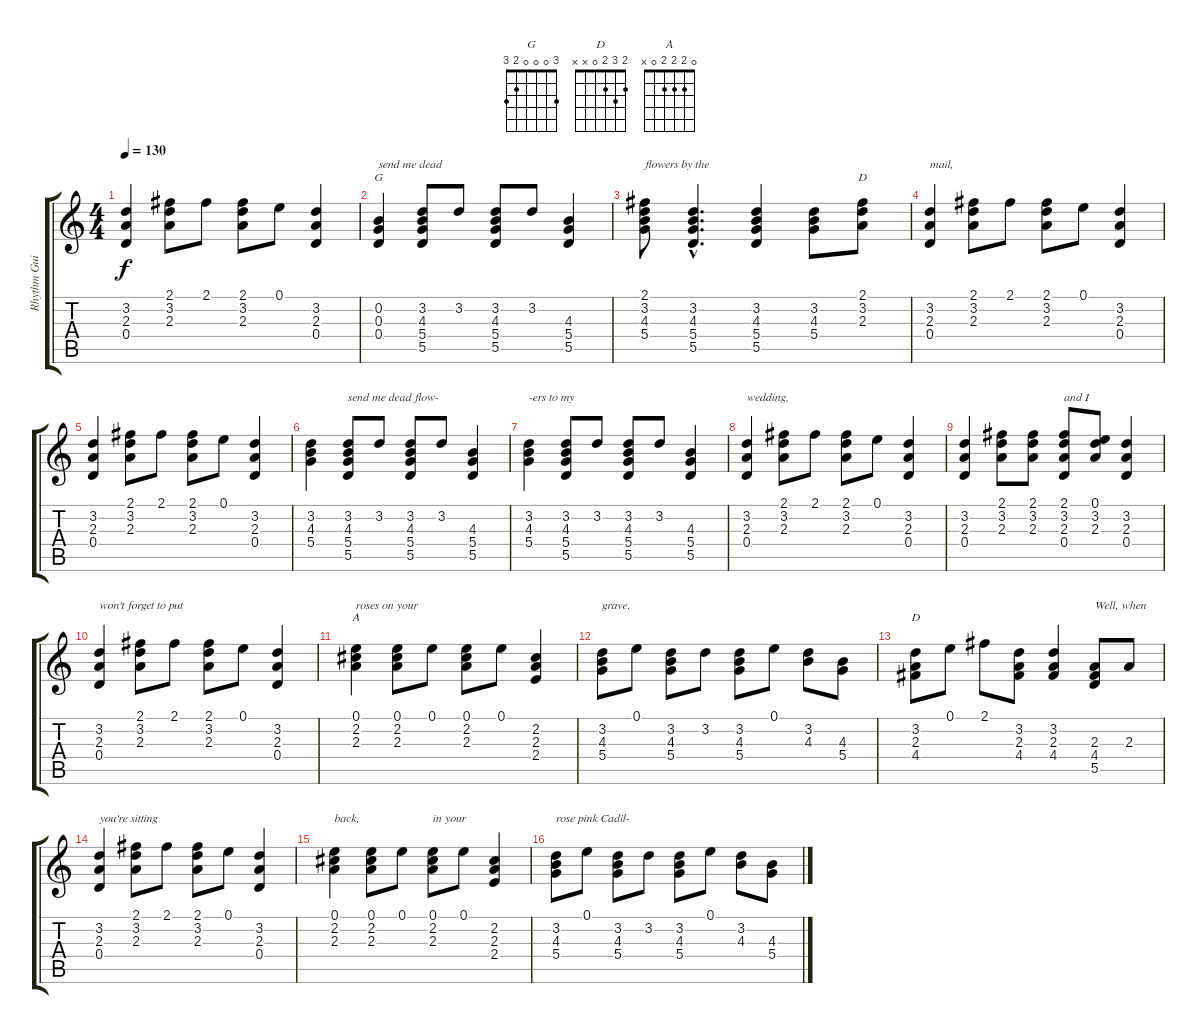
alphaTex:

\track ("Rhythm Guitar" "Rhythm Gui") {instrument acousticguitarsteel}
\staff {score tabs}
\tuning (E4 B3 G3 D3 A2 E2) {hide}
\chord ("G" 3 0 0 0 2 3)
\chord ("D" 2 3 2 x x x)
\chord ("A" 0 2 2 2 0 x)
\chord ("D" 2 3 2 0 x x)
\ts (4 4)
\tempo 130
\clef g2
\ks c
(3.2 2.3 0.4).4{dy f} (2.1 3.2 2.3).8 2.1.8 (2.1 3.2 2.3).8 0.1.8 (3.2 2.3 0.4).4 |
(0.2 0.3 0.4).4{ch "G" txt "send me dead"} (3.2 4.3 5.4 5.5).8 3.2.8 (3.2 4.3 5.4 5.5).8 3.2.8 (4.3 5.4 5.5).4 |
(2.1 3.2 4.3 5.4).8{txt "flowers by the "} (3.2{hac} 4.3{hac} 5.4{hac} 5.5{hac}).4{d} (3.2 4.3 5.4 5.5).4 (3.2 4.3 5.4).8 (2.1 3.2 2.3).8{ch "D"} |
(3.2 2.3 0.4).4{txt "mail,"} (2.1 3.2 2.3).8 2.1.8 (2.1 3.2 2.3).8 0.1.8 (3.2 2.3 0.4).4 |
(3.2 2.3 0.4).4 (2.1 3.2 2.3).8 2.1.8 (2.1 3.2 2.3).8 0.1.8 (3.2 2.3 0.4).4 |
(3.2 4.3 5.4).4 (3.2 4.3 5.4 5.5).8{txt "send me dead flow-"} 3.2.8 (3.2 4.3 5.4 5.5).8 3.2.8 (4.3 5.4 5.5).4 |
(3.2 4.3 5.4).4{txt "-ers to my "} (3.2 4.3 5.4 5.5).8 3.2.8 (3.2 4.3 5.4 5.5).8 3.2.8 (4.3 5.4 5.5).4 |
(3.2 2.3 0.4).4{txt "wedding,"} (2.1 3.2 2.3).8 2.1.8 (2.1 3.2 2.3).8 0.1.8 (3.2 2.3 0.4).4 |
(3.2 2.3 0.4).4 (2.1 3.2 2.3).8 (2.1 3.2 2.3).8 (2.1 3.2 2.3 0.4).8{txt "and I"} (0.1 3.2 2.3).8 (3.2 2.3 0.4).4 |
(3.2 2.3 0.4).4{txt "won't forget to put"} (2.1 3.2 2.3).8 2.1.8 (2.1 3.2 2.3).8 0.1.8 (3.2 2.3 0.4).4 |
(0.1 2.2 2.3).4{ch "A" txt "roses on your "} (0.1 2.2 2.3).8 0.1.8 (0.1 2.2 2.3).8 0.1.8 (2.2 2.3 2.4).4 |
(3.2 4.3 5.4).8{txt "grave."} 0.1.8 (3.2 4.3 5.4).8 3.2.8 (3.2 4.3 5.4).8 0.1.8 (3.2 4.3).8 (4.3 5.4).8 |
(3.2 2.3 4.4).8{ch "D"} 0.1.8 2.1.8 (3.2 2.3 4.4).8 (3.2 2.3 4.4).4 (2.3 4.4 5.5).8{txt "Well, when"} 2.3.8 |
(3.2 2.3 0.4).4{txt "you're sitting"} (2.1 3.2 2.3).8 2.1.8 (2.1 3.2 2.3).8 0.1.8 (3.2 2.3 0.4).4 |
(0.1 2.2 2.3).4{txt "back,"} (0.1 2.2 2.3).8 0.1.8 (0.1 2.2 2.3).8{txt "in your "} 0.1.8 (2.2 2.3 2.4).4 |
(3.2 4.3 5.4).8{txt "rose pink Cadil-"} 0.1.8 (3.2 4.3 5.4).8 3.2.8 (3.2 4.3 5.4).8 0.1.8 (3.2 4.3).8 (4.3 5.4).8
